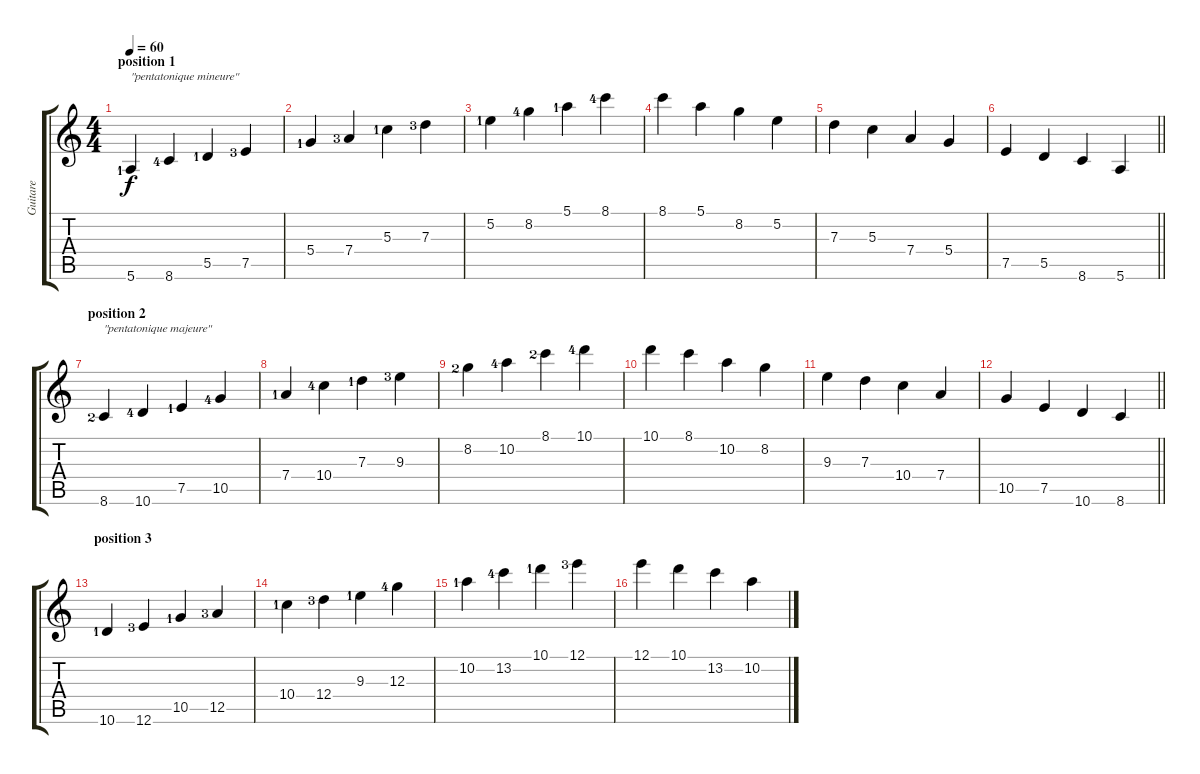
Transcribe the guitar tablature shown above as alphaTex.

\track ("Guitare" "Guitare") {instrument acousticguitarsteel}
\staff {score tabs}
\tuning (E4 B3 G3 D3 A2 E2) {hide}
\ts (4 4)
\section ("" "position 1")
\tempo 60
\clef g2
\ks c
5.6{lf 2}.4{txt "\"pentatonique mineure\"" dy f instrument acousticguitarsteel} 8.6{lf 5}.4 5.5{lf 2}.4 7.5{lf 4}.4 |
5.4{lf 2}.4 7.4{lf 4}.4 5.3{lf 2}.4 7.3{lf 4}.4 |
5.2{lf 2}.4 8.2{lf 5}.4 5.1{lf 2}.4 8.1{lf 5}.4 |
8.1.4 5.1.4 8.2.4 5.2.4 |
7.3.4 5.3.4 7.4.4 5.4.4 |
\barLineRight lightlight
7.5.4 5.5.4 8.6.4 5.6.4 |
\section ("" "position 2")
8.6{lf 3}.4{txt "\"pentatonique majeure\""} 10.6{lf 5}.4 7.5{lf 2}.4 10.5{lf 5}.4 |
7.4{lf 2}.4 10.4{lf 5}.4 7.3{lf 2}.4 9.3{lf 4}.4 |
8.2{lf 3}.4 10.2{lf 5}.4 8.1{lf 3}.4 10.1{lf 5}.4 |
10.1.4 8.1.4 10.2.4 8.2.4 |
9.3.4 7.3.4 10.4.4 7.4.4 |
\barLineRight lightlight
10.5.4 7.5.4 10.6.4 8.6.4 |
\section ("" "position 3")
10.6{lf 2}.4 12.6{lf 4}.4 10.5{lf 2}.4 12.5{lf 4}.4 |
10.4{lf 2}.4 12.4{lf 4}.4 9.3{lf 2}.4 12.3{lf 5}.4 |
10.2{lf 2}.4 13.2{lf 5}.4 10.1{lf 2}.4 12.1{lf 4}.4 |
12.1.4 10.1.4 13.2.4 10.2.4
